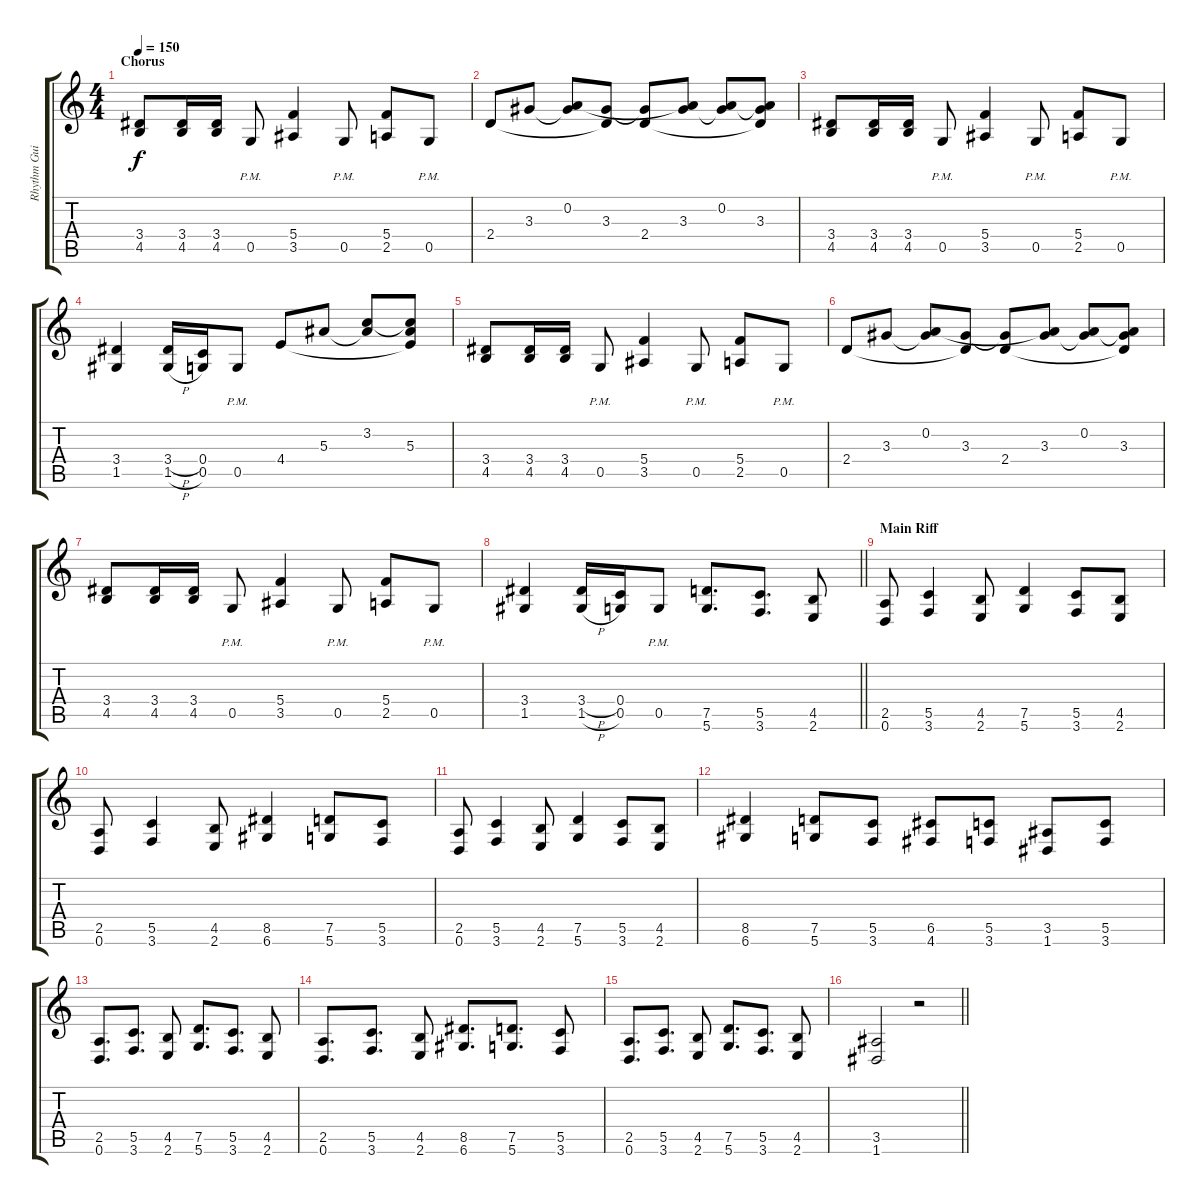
\track ("Rhythm Guitar 2" "Rhythm Gui") {instrument distortionguitar}
\staff {score tabs}
\tuning (D4 A3 F3 C3 G2 D2) {hide}
\ts (4 4)
\section ("" "Chorus")
\tempo 150
\clef g2
\ks c
(3.4 4.5).8{dy f} (3.4 4.5).16 (3.4 4.5).16 0.5{pm}.8 (5.4 3.5).4 0.5{pm}.8 (5.4 2.5).8 0.5{pm}.8 |
2.4.8 3.3.8 (0.2 3.3{t}).8 (3.3 2.4{t}).8 (3.3{t} 2.4).8 (0.2{t} 3.3).8 (0.2 3.3{t}).8 (0.2{t} 3.3 2.4{t}).8 |
(3.4 4.5).8 (3.4 4.5).16 (3.4 4.5).16 0.5{pm}.8 (5.4 3.5).4 0.5{pm}.8 (5.4 2.5).8 0.5{pm}.8 |
(3.4 1.5).4 (3.4{h} 1.5{h}).16 (0.4 0.5).16 0.5{pm}.8 4.4.8 5.3.8 (3.2 5.3{t}).8 (3.2{t} 5.3 4.4{t}).8 |
(3.4 4.5).8 (3.4 4.5).16 (3.4 4.5).16 0.5{pm}.8 (5.4 3.5).4 0.5{pm}.8 (5.4 2.5).8 0.5{pm}.8 |
2.4.8 3.3.8 (0.2 3.3{t}).8 (3.3 2.4{t}).8 (3.3{t} 2.4).8 (0.2{t} 3.3).8 (0.2 3.3{t}).8 (0.2{t} 3.3 2.4{t}).8 |
(3.4 4.5).8 (3.4 4.5).16 (3.4 4.5).16 0.5{pm}.8 (5.4 3.5).4 0.5{pm}.8 (5.4 2.5).8 0.5{pm}.8 |
\barLineRight lightlight
(3.4 1.5).4 (3.4{h} 1.5{h}).16 (0.4 0.5).16 0.5{pm}.8 (7.5 5.6).8{d} (5.5 3.6).8{d} (4.5 2.6).8 |
\section ("" "Main Riff")
(2.5 0.6).8 (5.5 3.6).4 (4.5 2.6).8 (7.5 5.6).4 (5.5 3.6).8 (4.5 2.6).8 |
(2.5 0.6).8 (5.5 3.6).4 (4.5 2.6).8 (8.5 6.6).4 (7.5 5.6).8 (5.5 3.6).8 |
(2.5 0.6).8 (5.5 3.6).4 (4.5 2.6).8 (7.5 5.6).4 (5.5 3.6).8 (4.5 2.6).8 |
(8.5 6.6).4 (7.5 5.6).8 (5.5 3.6).8 (6.5 4.6).8 (5.5 3.6).8 (3.5 1.6).8 (5.5 3.6).8 |
(2.5 0.6).8{d} (5.5 3.6).8{d} (4.5 2.6).8 (7.5 5.6).8{d} (5.5 3.6).8{d} (4.5 2.6).8 |
(2.5 0.6).8{d} (5.5 3.6).8{d} (4.5 2.6).8 (8.5 6.6).8{d} (7.5 5.6).8{d} (5.5 3.6).8 |
(2.5 0.6).8{d} (5.5 3.6).8{d} (4.5 2.6).8 (7.5 5.6).8{d} (5.5 3.6).8{d} (4.5 2.6).8 |
\barLineRight lightlight
(3.5 1.6).2 r.2
